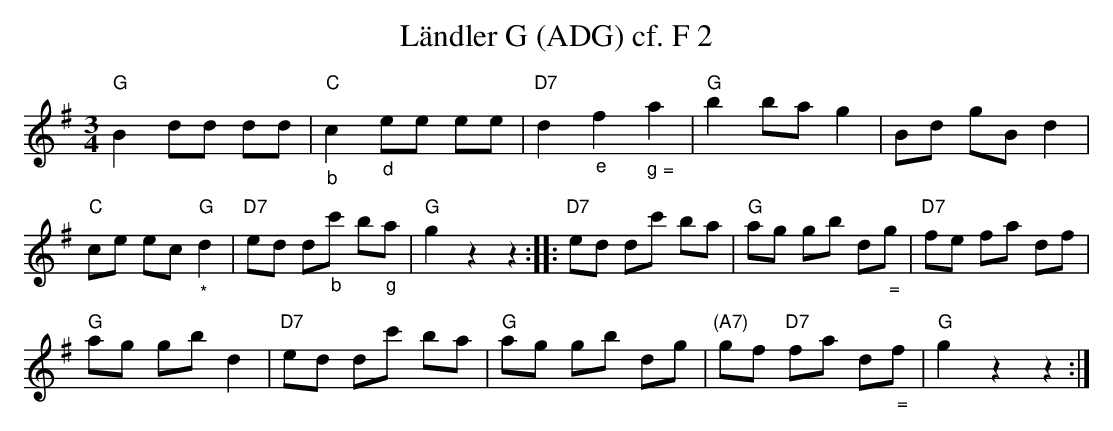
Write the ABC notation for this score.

X:1
T:L\"andler G (ADG) cf. F 2
M:3/4
L:1/8
K:Gmaj%%MIDI gchordon
"G"B2dd dd | "C""_b"c2"_d"ee ee | "D7"d2"_e"f2"_ g ="a2 | "G"b2bag2 | Bd gBd2 |
"C"ce ec"G""_*"d2 | "D7"ed d"_b"c' b"_g"a | "G"g2z2z2 :: "D7"ed dc' ba | "G"ag gb d"_ ="g | "D7"fe fa df |
"G"ag gbd2 | "D7"ed dc' ba | "G"ag gb dg | "(A7)"gf "D7"fa d"_ ="f | "G"g2z2z2 :|
